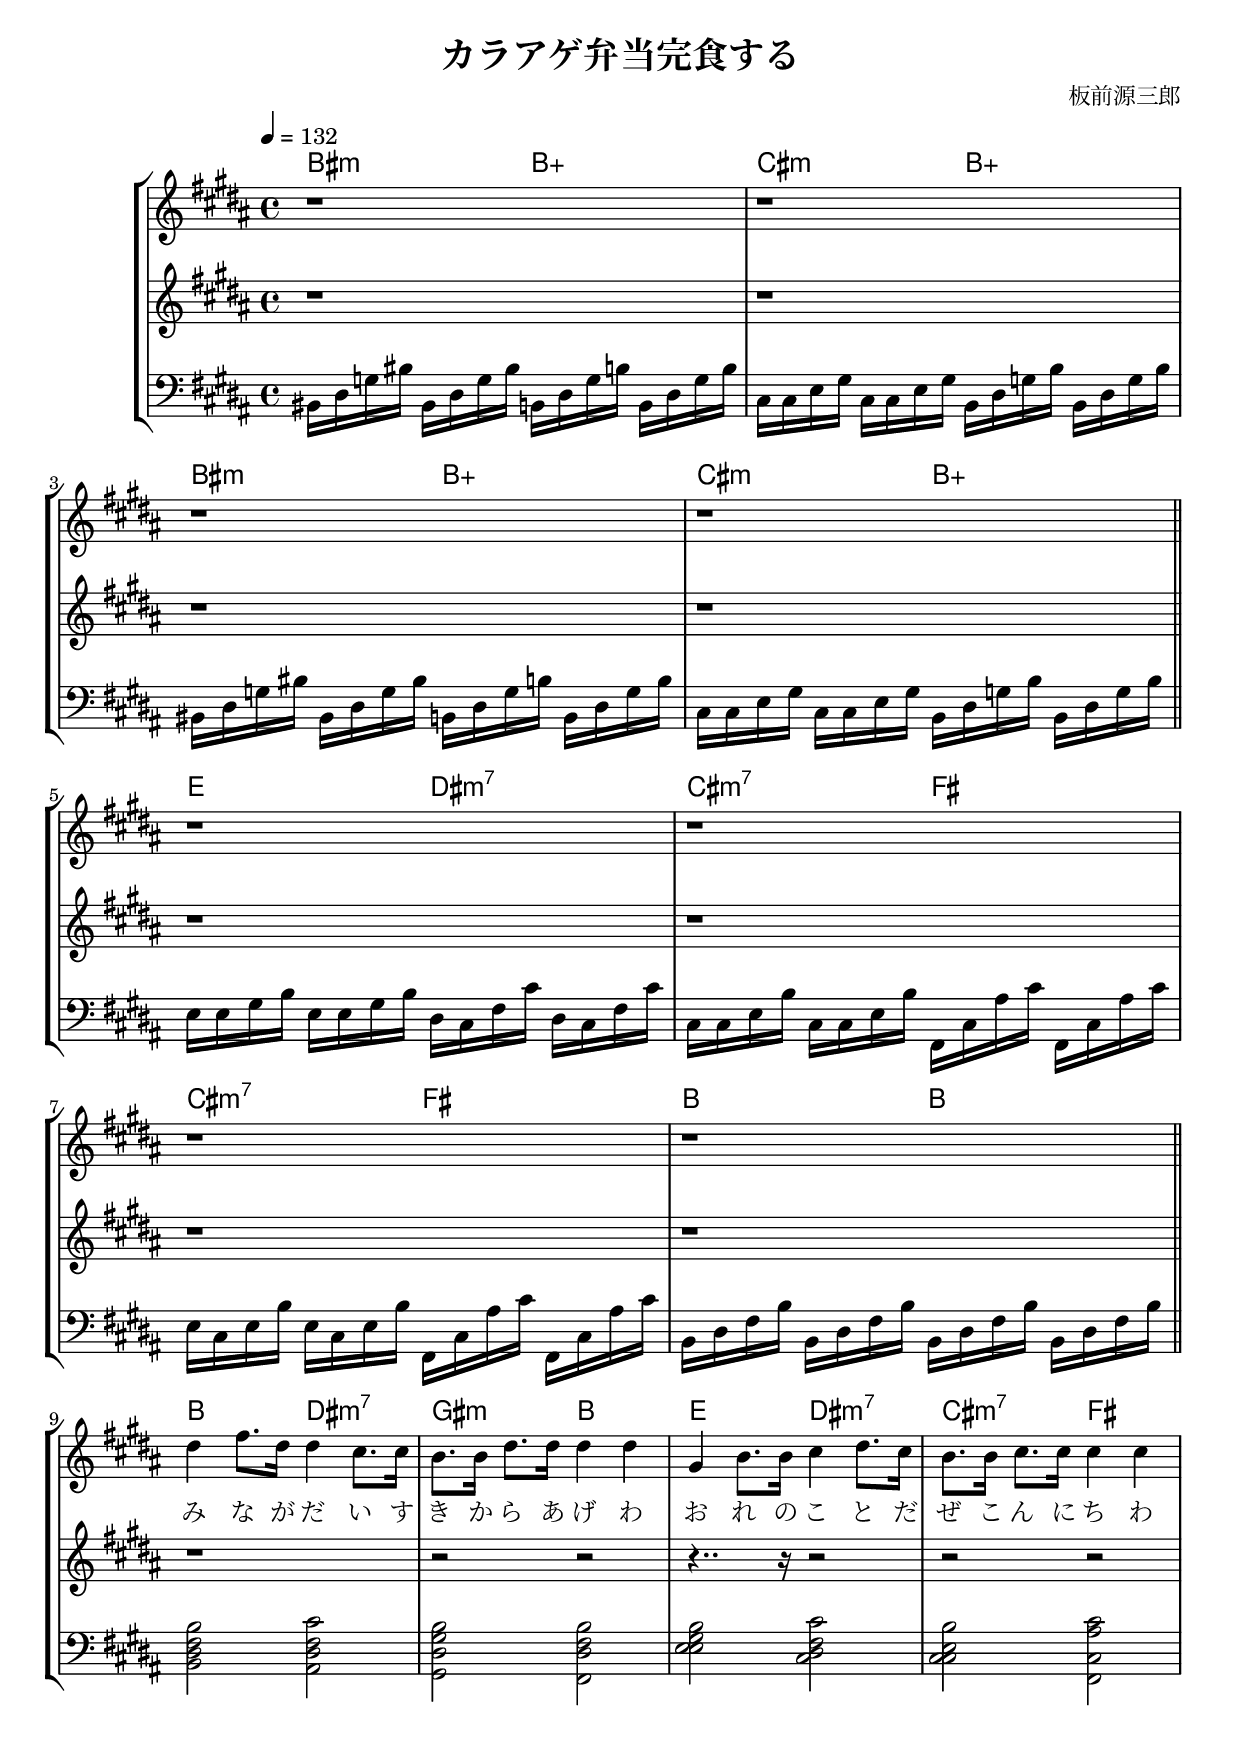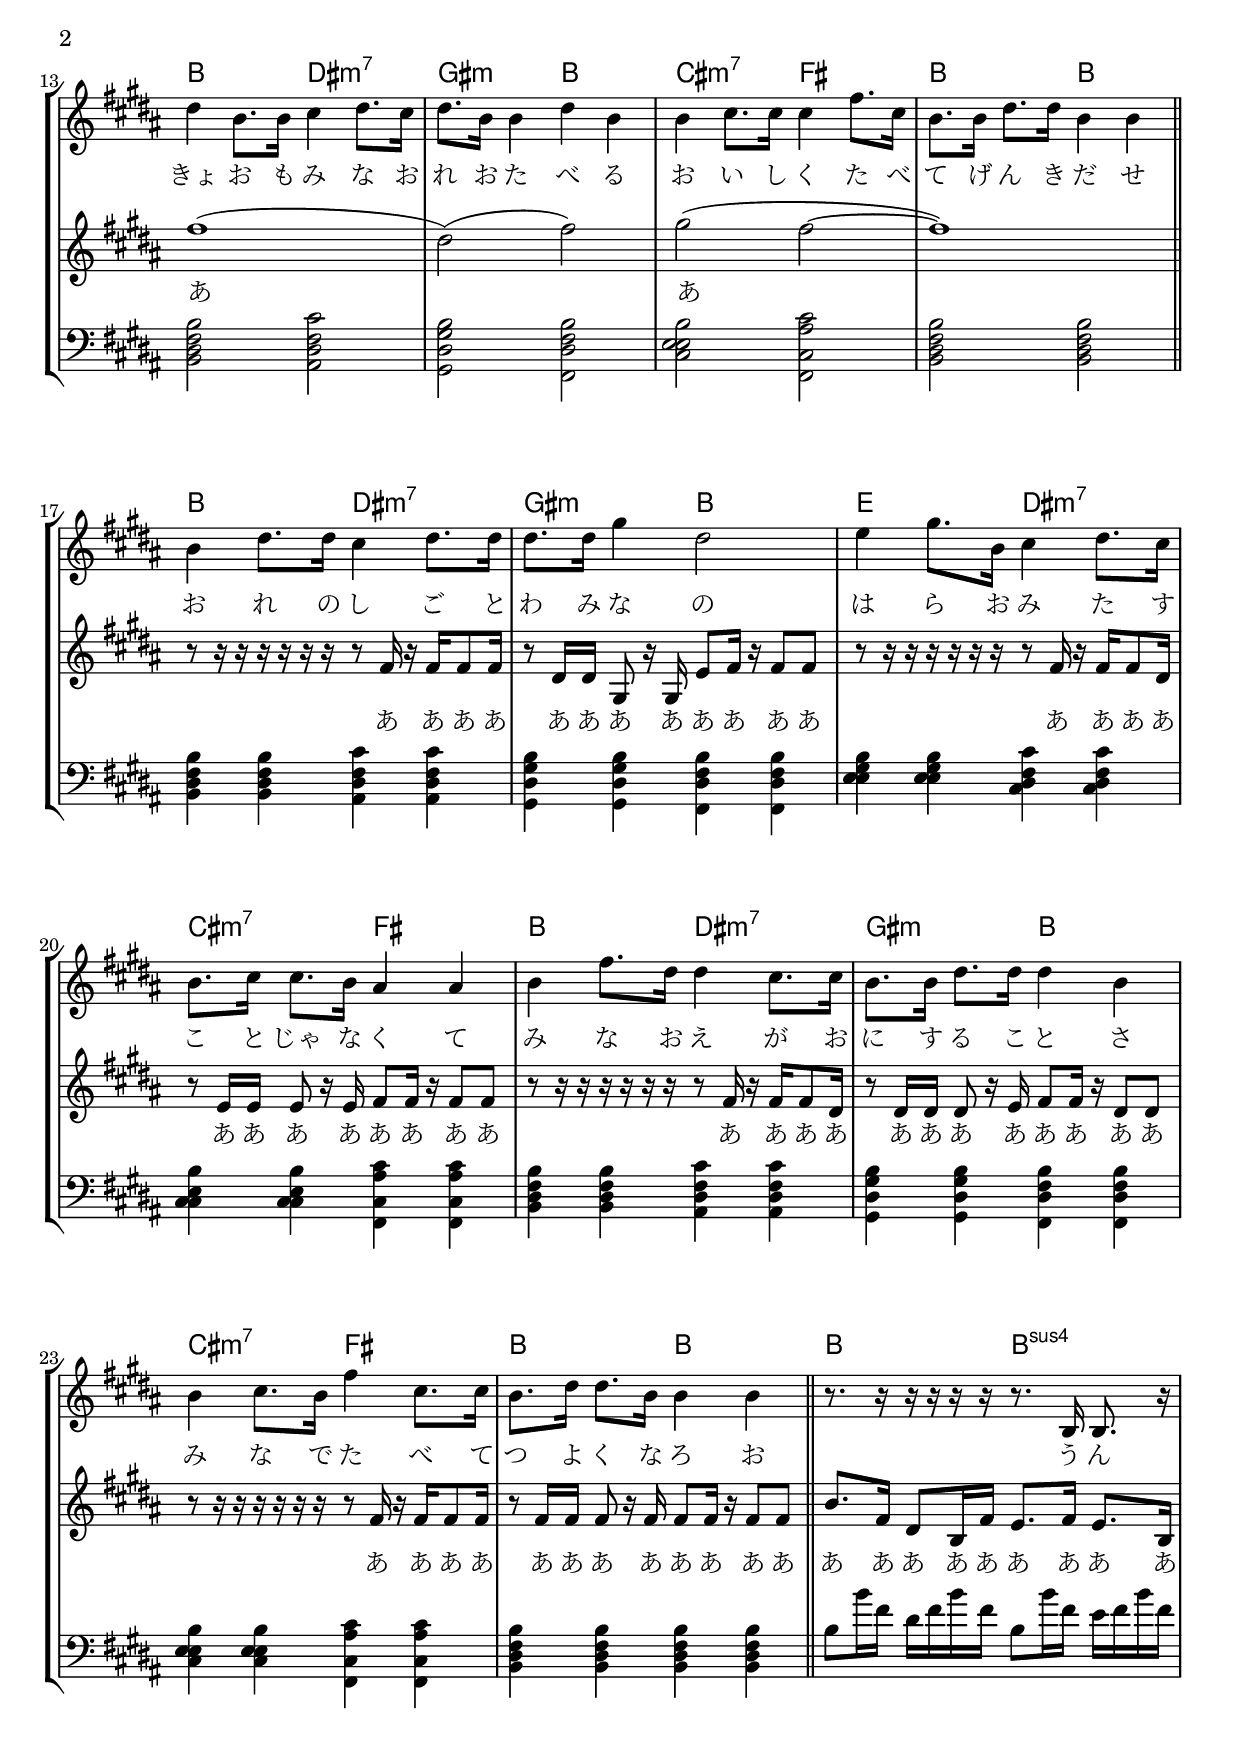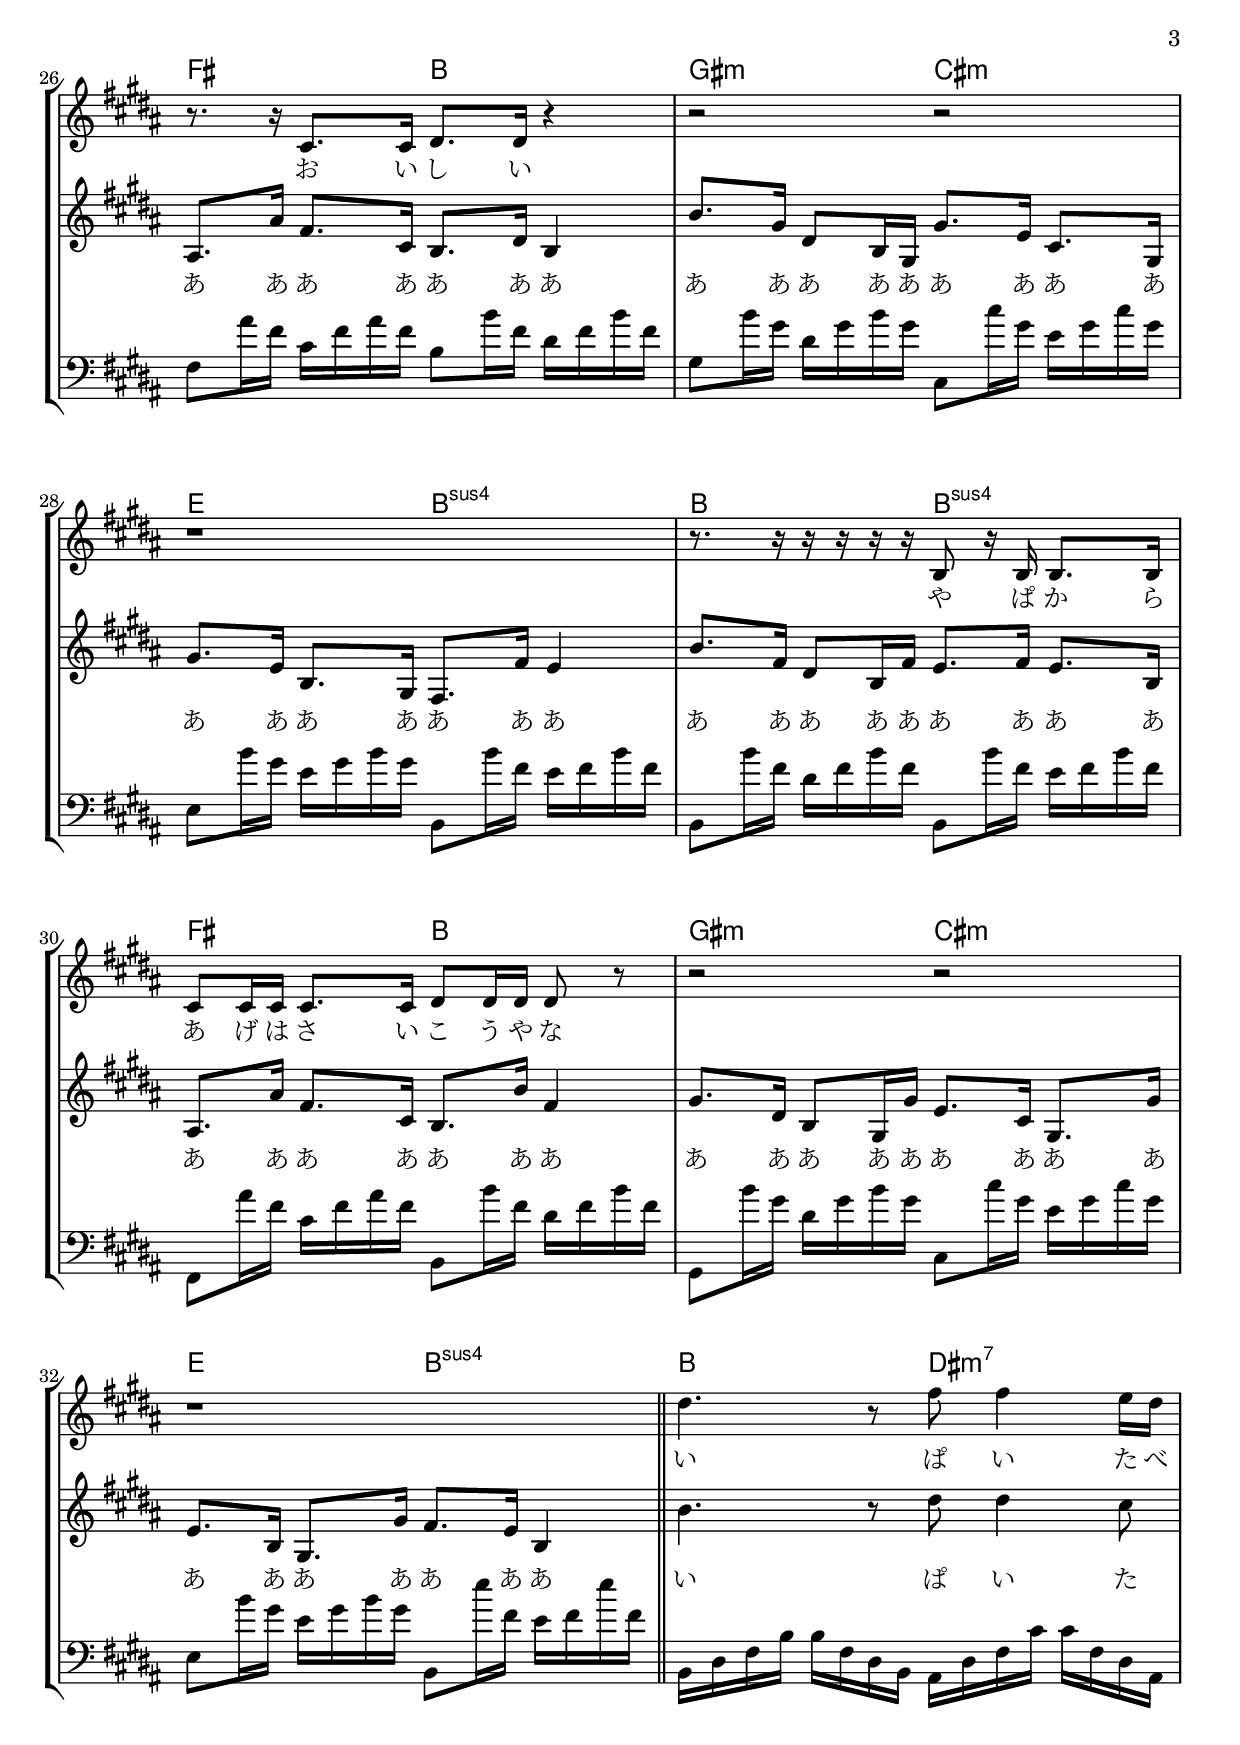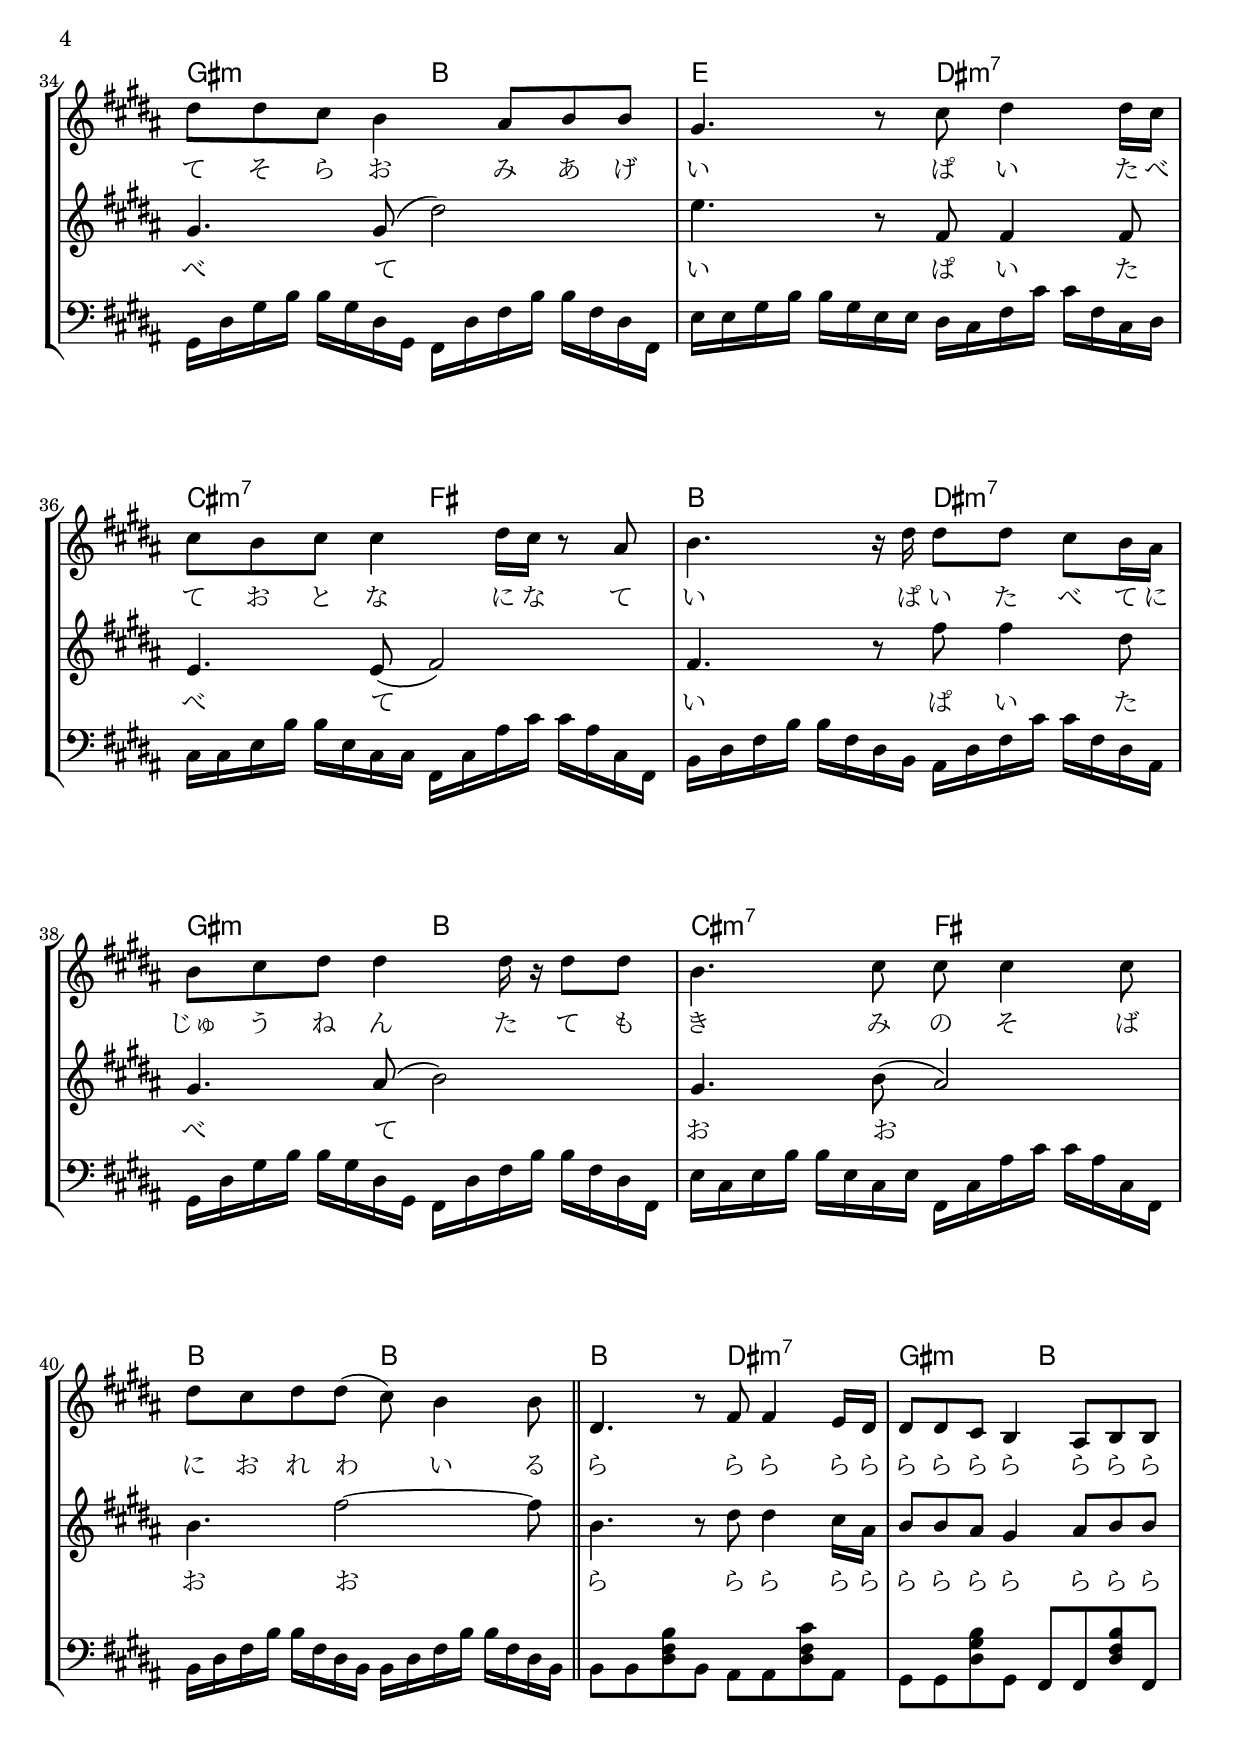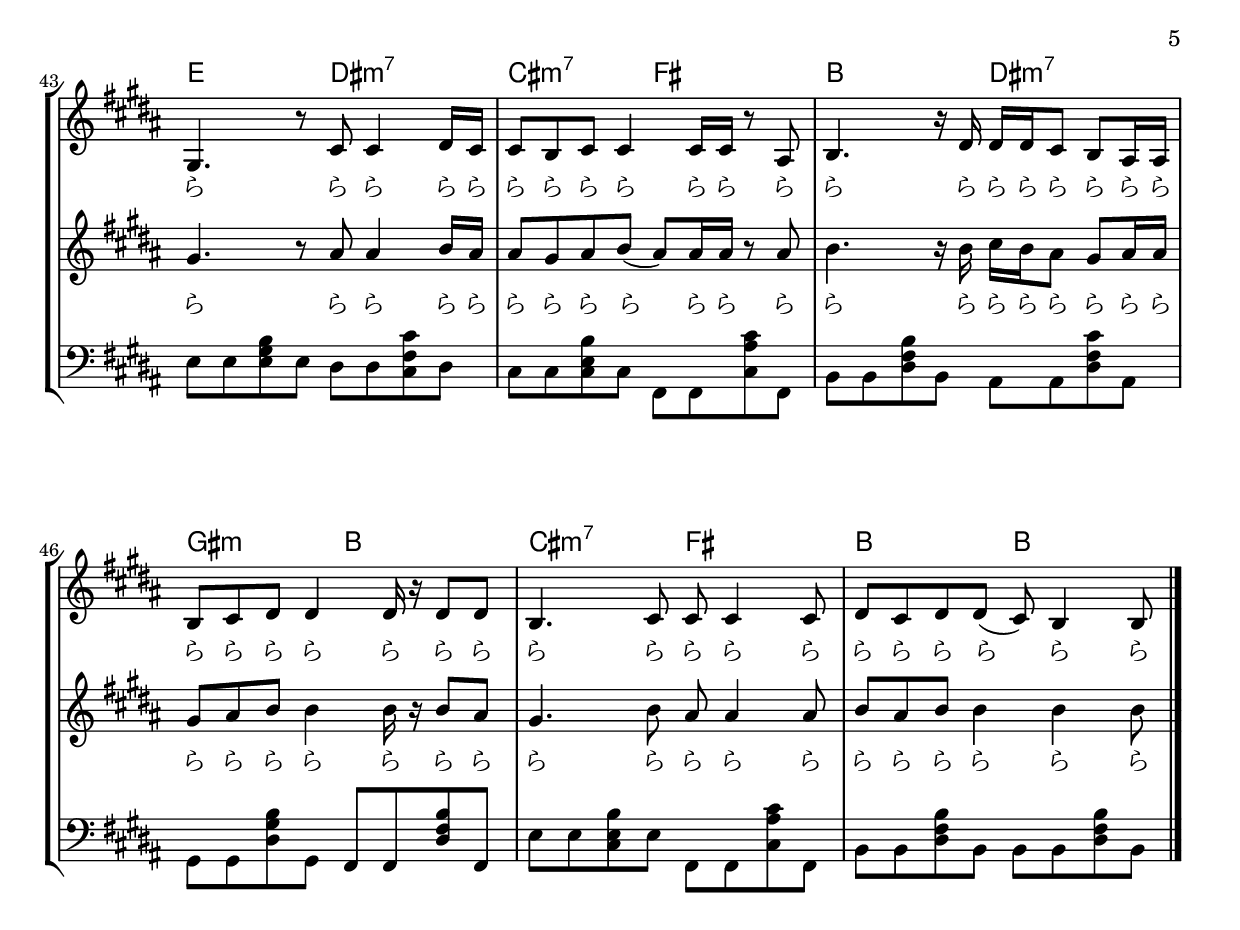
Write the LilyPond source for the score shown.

\version "2.12.1"

\header {
	title = \markup {カラアゲ弁当完食する}
	composer = \markup \center-column {板前源三郎}
}

harmony = \chordmode {
	bis2:m b:aug cis:m b:aug bis:m b:aug cis:m b:aug 

	e dis:min7 cis:min7 fis cis:min7 fis b b 

	b dis:min7 gis:m b e dis:min7 cis:min7 fis b dis:min7 gis:m b cis:min7 fis b b 

	b dis:min7 gis:m b e dis:min7 cis:min7 fis b dis:min7 gis:m b cis:min7 fis b b 

	b b:sus4 fis b gis:m cis:m e b:sus4 b b:sus4 fis b gis:m cis:m e b:sus4 

	b dis:min7 gis:m b e dis:min7 cis:min7 fis b dis:min7 gis:m b cis:min7 fis b b 

	b dis:min7 gis:m b e dis:min7 cis:min7 fis b dis:min7 gis:m b cis:min7 fis b b 
}

melody = {
	\key b \major
	\tempo 4 = 132
	r1 | r1 | r1 | r1   
	r1 | r1 | r1 | r1   
	\set Staff.midiInstrument = #"mmi0.34"
	dis''4  fis''8.  dis''16  dis''4  cis''8.  cis''16 
	b'8.  b'16  dis''8.  dis''16  dis''4  dis''4 
	gis'4  b'8.  b'16  cis''4  dis''8.  cis''16 
	b'8.  b'16  cis''8.  cis''16  cis''4  cis''4 
	dis''4  b'8.  b'16  cis''4  dis''8.  cis''16 
	dis''8.  b'16  b'4  dis''4  b'4 
	b'4  cis''8.  cis''16  cis''4  fis''8.  cis''16 
	b'8.  b'16  dis''8.  dis''16  b'4  b'4
	\set Staff.midiInstrument = #"mmi0.34"
	b'4  dis''8.  dis''16  cis''4  dis''8.  dis''16 
	dis''8.  dis''16  gis''4  dis''2 
	e''4  gis''8.  b'16  cis''4  dis''8.  cis''16 
	b'8.  cis''16  cis''8.  b'16  ais'4  ais'4 
	b'4  fis''8.  dis''16  dis''4  cis''8.  cis''16 
	b'8.  b'16  dis''8.  dis''16  dis''4  b'4 
	b'4  cis''8.  b'16  fis''4  cis''8.  cis''16 
	b'8.  dis''16  dis''8.  b'16  b'4  b'4
	\set Staff.midiInstrument = #"mmi0.48"
	r8.  r16  r16  r16  r16  r16  r8.  b16  b8.  r16 
	r8.  r16  cis'8.  cis'16  dis'8.  dis'16  r4 
	r2  r2 
	r1 
	r8.  r16  r16  r16  r16  r16  b8  r16  b16  b8.  b16 
	cis'8  cis'16  cis'16  cis'8.  cis'16  dis'8  dis'16  dis'16  dis'8  r8 
	r2  r2 
	r1
	\set Staff.midiInstrument = #"mmi0.38"
	dis''4.  r8  fis''8  fis''4  e''16  dis''16 
	dis''8  dis''8  cis''8  b'4  ais'8  b'8  b'8 
	gis'4.  r8  cis''8  dis''4  dis''16  cis''16 
	cis''8  b'8  cis''8  cis''4  dis''16  cis''16  r8  ais'8 
	b'4.  r16  dis''16  dis''8  dis''8  cis''8  b'16  ais'16 
	b'8  cis''8  dis''8  dis''4  dis''16  r16  dis''8  dis''8 
	b'4.  cis''8  cis''8  cis''4  cis''8 
	dis''8  cis''8  dis''8  dis''8  (cis''8)  b'4  b'8
	\set Staff.midiInstrument = #"Viola"
	dis'4.  r8  fis'8  fis'4  e'16  dis'16 
	dis'8  dis'8  cis'8  b4  ais8  b8  b8 
	gis4.  r8  cis'8  cis'4  dis'16  cis'16 
	cis'8  b8  cis'8  cis'4  cis'16  cis'16  r8  ais8 
	b4.  r16  dis'16  dis'16  dis'16  cis'8  b8  ais16  ais16 
	b8  cis'8  dis'8  dis'4  dis'16  r16  dis'8  dis'8 
	b4.  cis'8  cis'8  cis'4  cis'8 
	dis'8  cis'8  dis'8  dis'8  (cis'8)  b4  b8
	\bar "|."
}

words = \lyricmode {
	
	
	み  な  が  だ  い  す  き  か  ら  あ  げ  わ  お  れ  の  こ  と  だ  ぜ  こ  ん  に  ち  わ  きょ  お  も  み  な  お  れ  お  た  べ  る  お  い  し  く  た  べ  て  げ  ん  き  だ  せ  
	お  れ  の  し  ご  と  わ  み  な  の  は  ら  お  み  た  す  こ  と  じゃ  な  く  て  み  な  お  え  が  お  に  す  る  こ  と  さ  み  な  で  た  べ  て  つ  よ  く  な  ろ  お  
	う  ん  お  い  し  い  や  ぱ  か  ら  あ  げ  は  さ  い  こ  う  や  な  
	い  ぱ  い  た  べ  て  そ  ら  お  み  あ  げ  い  ぱ  い  た  べ  て  お  と  な  に  な  て  い  ぱ  い  た  べ  て  に  じゅ  う  ね  ん  た  て  も  き  み  の  そ  ば  に  お  れ  わ  い  る  
	ら  ら  ら  ら  ら  ら  ら  ら  ら  ら  ら  ら  ら  ら  ら  ら  ら  ら  ら  ら  ら  ら  ら  ら  ら  ら  ら  ら  ら  ら  ら  ら  ら  ら  ら  ら  ら  ら  ら  ら  ら  ら  ら  ら  ら  ら  ら  ら  ら  ら  
}

secondmelody = {
	\key b \major
	\tempo 4 = 132
	r1 | r1 | r1 | r1   
	r1 | r1 | r1 | r1   
	\set Staff.midiInstrument = #"FX 2 (soundtrack)"
	r1 
	r2  r2 
	r4..  r16  r2 
	r2  r2 
	fis''1 
	(dis''2)  (fis''2) 
	gis''2  (fis''2~ 
	fis''1)
 	\set Staff.midiInstrument = #"Guitar harmonics"
	r8  r16  r16  r16  r16  r16  r16  r8  fis'16  r16  fis'16  fis'8  fis'16 
	r8  dis'16  dis'16  gis8  r16  gis16  e'8  fis'16  r16  fis'8  fis'8 
	r8  r16  r16  r16  r16  r16  r16  r8  fis'16  r16  fis'16  fis'8  dis'16 
	r8  e'16  e'16  e'8  r16  e'16  fis'8  fis'16  r16  fis'8  fis'8 
	r8  r16  r16  r16  r16  r16  r16  r8  fis'16  r16  fis'16  fis'8  dis'16 
	r8  dis'16  dis'16  dis'8  r16  e'16  fis'8  fis'16  r16  dis'8  dis'8 
	r8  r16  r16  r16  r16  r16  r16  r8  fis'16  r16  fis'16  fis'8  fis'16 
	r8  fis'16  fis'16  fis'8  r16  fis'16  fis'8  fis'16  r16  fis'8  fis'8
	\set Staff.midiInstrument = #"Bird Tweet"
	b'8.  fis'16  dis'8  b16  fis'16  e'8.  fis'16  e'8.  b16 
	ais8.  ais'16  fis'8.  cis'16  b8.  dis'16  b4 
	b'8.  gis'16  dis'8  b16  gis16  gis'8.  e'16  cis'8.  gis16 
	gis'8.  e'16  b8.  gis16  fis8.  fis'16  e'4 
	b'8.  fis'16  dis'8  b16  fis'16  e'8.  fis'16  e'8.  b16 
	ais8.  ais'16  fis'8.  cis'16  b8.  b'16  fis'4 
	gis'8.  dis'16  b8  gis16  gis'16  e'8.  cis'16  gis8.  gis'16 
	e'8.  b16  gis8.  gis'16  fis'8.  e'16  b4
	\set Staff.midiInstrument = #"fss0.35"
	b'4.  r8  dis''8  dis''4  cis''8 
	gis'4.  gis'8  (dis''2) 
	e''4.  r8  fis'8  fis'4  fis'8 
	e'4.  e'8  (fis'2) 
	fis'4.  r8  fis''8  fis''4  dis''8 
	gis'4.  ais'8  (b'2) 
	gis'4.  b'8  (ais'2) 
	b'4.  fis''2~fis''8
	\set Staff.midiInstrument = #"String Ensemble 1"
	b'4.  r8  dis''8  dis''4  cis''16  ais'16 
	b'8  b'8  ais'8  gis'4  ais'8  b'8  b'8 
	gis'4.  r8  ais'8  ais'4  b'16  ais'16 
	ais'8  gis'8  ais'8  b'8  (ais'8)  ais'16  ais'16  r8  ais'8 
	b'4.  r16  b'16  cis''16  b'16  ais'8  gis'8  ais'16  ais'16 
	gis'8  ais'8  b'8  b'4  b'16  r16  b'8  ais'8 
	gis'4.  b'8  ais'8  ais'4  ais'8 
	b'8  ais'8  b'8  b'4  b'4  b'8
	\bar "|."
}

secondwords = \lyricmode {
	
	
	あ  あ  
	あ  あ  あ  あ  あ  あ  あ  あ  あ  あ  あ  あ  あ  あ  あ  あ  あ  あ  あ  あ  あ  あ  あ  あ  あ  あ  あ  あ  あ  あ  あ  あ  あ  あ  あ  あ  あ  あ  あ  あ  あ  あ  あ  あ  あ  あ  あ  あ  
	あ  あ  あ  あ  あ  あ  あ  あ  あ  あ  あ  あ  あ  あ  あ  あ  あ  あ  あ  あ  あ  あ  あ  あ  あ  あ  あ  あ  あ  あ  あ  あ  あ  あ  あ  あ  あ  あ  あ  あ  あ  あ  あ  あ  あ  あ  あ  あ  あ  あ  あ  あ  あ  あ  あ  あ  あ  あ  あ  あ  あ  あ  あ  あ  
	い  ぱ  い  た  べ  て  い  ぱ  い  た  べ  て  い  ぱ  い  た  べ  て  お  お  お  お  
	ら  ら  ら  ら  ら  ら  ら  ら  ら  ら  ら  ら  ら  ら  ら  ら  ら  ら  ら  ら  ら  ら  ら  ら  ら  ら  ら  ら  ら  ら  ら  ら  ら  ら  ら  ら  ら  ら  ら  ら  ら  ら  ら  ら  ら  ら  ら  ら  ら  ら  
}

tempochange = {
	\tempo 4 = 132
	r1 | r1 | r1 | r1 \bar "||"
	\tempo 4 = 132
	r1 | r1 | r1 | r1 \bar "||"
	\tempo 4 = 132
	r1 | r1 | r1 | r1 | r1 | r1 | r1 | r1 \bar "||"
	\tempo 4 = 132
	r1 | r1 | r1 | r1 | r1 | r1 | r1 | r1 \bar "||"
	\tempo 4 = 132
	r1 | r1 | r1 | r1 | r1 | r1 | r1 | r1 \bar "||"
	\tempo 4 = 132
	r1 | r1 | r1 | r1 | r1 | r1 | r1 | r1 \bar "||"
	\tempo 4 = 132
	r1 | r1 | r1 | r1 | r1 | r1 | r1 | r1 \bar "|."
}

mainacc = {
	\clef bass
	\set Staff.midiInstrument = #"Harpsichord"
	\key b \major
	\tempo 4 = 132
	bis,16 dis g bis bis, dis g bis
	b,16 dis g b b, dis g b
	cis16 cis e gis cis cis e gis
	b,16 dis g b b, dis g b
	bis,16 dis g bis bis, dis g bis
	b,16 dis g b b, dis g b
	cis16 cis e gis cis cis e gis
	b,16 dis g b b, dis g b
	\bar "||"

	\set Staff.midiInstrument = #"Harpsichord"
	e16 e gis b e e gis b
	dis16 cis fis cis' dis cis fis cis'
	cis16 cis e b cis cis e b
	fis,16 cis ais cis' fis, cis ais cis'
	e16 cis e b e cis e b
	fis,16 cis ais cis' fis, cis ais cis'
	b,16 dis fis b b, dis fis b
	b,16 dis fis b b, dis fis b
	\bar "||"

	\set Staff.midiInstrument = #"Orchestra Hit"
	<b, dis fis b>2
	<ais, dis fis cis'>2
	<gis, dis gis b>2
	<fis, dis fis b>2
	<e e gis b>2
	<dis cis fis cis'>2
	<cis cis e b>2
	<fis, cis ais cis'>2
	<b, dis fis b>2
	<ais, dis fis cis'>2
	<gis, dis gis b>2
	<fis, dis fis b>2
	<e cis e b>2
	<fis, cis ais cis'>2
	<b, dis fis b>2
	<b, dis fis b>2
	\bar "||"

	\set Staff.midiInstrument = #"Orchestra Hit"
	<b, dis fis b>4 <b, dis fis b>4
	<ais, dis fis cis'>4 <ais, dis fis cis'>4
	<gis, dis gis b>4 <gis, dis gis b>4
	<fis, dis fis b>4 <fis, dis fis b>4
	<e e gis b>4 <e e gis b>4
	<dis cis fis cis'>4 <dis cis fis cis'>4
	<cis cis e b>4 <cis cis e b>4
	<fis, cis ais cis'>4 <fis, cis ais cis'>4
	<b, dis fis b>4 <b, dis fis b>4
	<ais, dis fis cis'>4 <ais, dis fis cis'>4
	<gis, dis gis b>4 <gis, dis gis b>4
	<fis, dis fis b>4 <fis, dis fis b>4
	<e cis e b>4 <e cis e b>4
	<fis, cis ais cis'>4 <fis, cis ais cis'>4
	<b, dis fis b>4 <b, dis fis b>4
	<b, dis fis b>4 <b, dis fis b>4
	\bar "||"

	\set Staff.midiInstrument = #"Rock Organ"
	b8 b'16 fis'16   dis'16 fis'16 b'16 fis'16
	b8 b'16 fis'16   e'16 fis'16 b'16 fis'16
	fis8 ais'16 fis'16   cis'16 fis'16 ais'16 fis'16
	b8 b'16 fis'16   dis'16 fis'16 b'16 fis'16
	gis8 b'16 gis'16   dis'16 gis'16 b'16 gis'16
	cis8 cis''16 gis'16   e'16 gis'16 cis''16 gis'16
	e8 b'16 gis'16   e'16 gis'16 b'16 gis'16
	b,8 b'16 fis'16   e'16 fis'16 b'16 fis'16
	b,8 b'16 fis'16   dis'16 fis'16 b'16 fis'16
	b,8 b'16 fis'16   e'16 fis'16 b'16 fis'16
	fis,8 ais'16 fis'16   cis'16 fis'16 ais'16 fis'16
	b,8 b'16 fis'16   dis'16 fis'16 b'16 fis'16
	gis,8 b'16 gis'16   dis'16 gis'16 b'16 gis'16
	cis8 cis''16 gis'16   e'16 gis'16 cis''16 gis'16
	e8 b'16 gis'16   e'16 gis'16 b'16 gis'16
	b,8 e''16 fis'16   e'16 fis'16 e''16 fis'16
	\bar "||"

	\set Staff.midiInstrument = #"Church organ"
	b,16 dis fis b b fis dis b,
	ais,16 dis fis cis' cis' fis dis ais,
	gis,16 dis gis b b gis dis gis,
	fis,16 dis fis b b fis dis fis,
	e16 e gis b b gis e e
	dis16 cis fis cis' cis' fis cis dis
	cis16 cis e b b e cis cis
	fis,16 cis ais cis' cis' ais cis fis,
	b,16 dis fis b b fis dis b,
	ais,16 dis fis cis' cis' fis dis ais,
	gis,16 dis gis b b gis dis gis,
	fis,16 dis fis b b fis dis fis,
	e16 cis e b b e cis e
	fis,16 cis ais cis' cis' ais cis fis,
	b,16 dis fis b b fis dis b,
	b,16 dis fis b b fis dis b,
	\bar "||"

	\set Staff.midiInstrument = #"Cello"
	b,8 b,8 <dis fis b>8 b,8
	ais,8 ais,8 <dis fis cis'>8 ais,8
	gis,8 gis,8 <dis gis b>8 gis,8
	fis,8 fis,8 <dis fis b>8 fis,8
	e8 e8 <e gis b>8 e8
	dis8 dis8 <cis fis cis'>8 dis8
	cis8 cis8 <cis e b>8 cis8
	fis,8 fis,8 <cis ais cis'>8 fis,8
	b,8 b,8 <dis fis b>8 b,8
	ais,8 ais,8 <dis fis cis'>8 ais,8
	gis,8 gis,8 <dis gis b>8 gis,8
	fis,8 fis,8 <dis fis b>8 fis,8
	e8 e8 <cis e b>8 e8
	fis,8 fis,8 <cis ais cis'>8 fis,8
	b,8 b,8 <dis fis b>8 b,8
	b,8 b,8 <dis fis b>8 b,8
	\bar "|."
}

subacc = {
	\clef bass
	\set Staff.midiInstrument = #"Overdriven Guitar"
	\key b \major
	\tempo 4 = 132
	bis,16 bis,16 <dis g bis>16 bis,16   bis,32 bis,32 bis,16 <dis g bis>16 bis,16
	b,16 b,16 <dis g b>16 b,16   b,32 b,32 b,16 <dis g b>16 b,16
	cis16 cis16 <cis e gis>16 cis16   cis32 cis32 cis16 <cis e gis>16 cis16
	b,16 b,16 <dis g b>16 b,16   b,32 b,32 b,16 <dis g b>16 b,16
	bis,16 bis,16 <dis g bis>16 bis,16   bis,32 bis,32 bis,16 <dis g bis>16 bis,16
	b,16 b,16 <dis g b>16 b,16   b,32 b,32 b,16 <dis g b>16 b,16
	cis16 cis16 <cis e gis>16 cis16   cis32 cis32 cis16 <cis e gis>16 cis16
	b,16 b,16 <dis g b>16 b,16   b,32 b,32 b,16 <dis g b>16 b,16
	\bar "||"

	\set Staff.midiInstrument = #"Overdriven Guitar"
	e16 e16 <e gis b>16 e16   e32 e32 e16 <e gis b>16 e16
	dis16 dis16 <cis fis cis'>16 dis16   dis32 dis32 dis16 <cis fis cis'>16 dis16
	cis16 cis16 <cis e b>16 cis16   cis32 cis32 cis16 <cis e b>16 cis16
	fis,16 fis,16 <cis ais cis'>16 fis,16   fis,32 fis,32 fis,16 <cis ais cis'>16 fis,16
	e16 e16 <cis e b>16 e16   e32 e32 e16 <cis e b>16 e16
	fis,16 fis,16 <cis ais cis'>16 fis,16   fis,32 fis,32 fis,16 <cis ais cis'>16 fis,16
	b,16 b,16 <dis fis b>16 b,16   b,32 b,32 b,16 <dis fis b>16 b,16
	b,16 b,16 <dis fis b>16 b,16   b,32 b,32 b,16 <dis fis b>16 b,16
	\bar "||"

	\set Staff.midiInstrument = #"Overdriven Guitar"
	b,8 <dis fis b> b, <dis fis b>16 <dis fis b>
	ais,8 <dis fis cis'> ais, <dis fis cis'>16 <dis fis cis'>
	gis,8 <dis gis b> gis, <dis gis b>16 <dis gis b>
	fis,8 <dis fis b> fis, <dis fis b>16 <dis fis b>
	e8 <e gis b> e <e gis b>16 <e gis b>
	dis8 <cis fis cis'> dis <cis fis cis'>16 <cis fis cis'>
	cis8 <cis e b> cis <cis e b>16 <cis e b>
	fis,8 <cis ais cis'> fis, <cis ais cis'>16 <cis ais cis'>
	b,8 <dis fis b> b, <dis fis b>16 <dis fis b>
	ais,8 <dis fis cis'> ais, <dis fis cis'>16 <dis fis cis'>
	gis,8 <dis gis b> gis, <dis gis b>16 <dis gis b>
	fis,8 <dis fis b> fis, <dis fis b>16 <dis fis b>
	e8 <cis e b> e <cis e b>16 <cis e b>
	fis,8 <cis ais cis'> fis, <cis ais cis'>16 <cis ais cis'>
	b,8 <dis fis b> b, <dis fis b>16 <dis fis b>
	b,8 <dis fis b> b, <dis fis b>16 <dis fis b>
	\bar "||"

	\set Staff.midiInstrument = #"Slap Bass 1"
	b,8 b fis dis
	ais,8 cis' fis dis
	gis,8 b gis dis
	fis,8 b fis dis
	e8 b gis e
	dis8 cis' fis cis
	cis8 b e cis
	fis,8 cis' ais cis
	b,8 b fis dis
	ais,8 cis' fis dis
	gis,8 b gis dis
	fis,8 b fis dis
	e8 b e cis
	fis,8 cis' ais cis
	b,8 b fis dis
	b,8 b fis dis
	\bar "||"

	\set Staff.midiInstrument = #"Overdriven Guitar"
	b8 b8 <dis' fis' b'>8 b8
	b8 b8 <e' fis' b'>8 b8
	fis8 fis8 <cis' fis' ais'>8 fis8
	b8 b8 <dis' fis' b'>8 b8
	gis8 gis8 <dis' gis' b'>8 gis8
	cis8 cis8 <e' gis' cis''>8 cis8
	e8 e8 <e' gis' b'>8 e8
	b,8 b,8 <e' fis' b'>8 b,8
	b,8 b,8 <dis' fis' b'>8 b,8
	b,8 b,8 <e' fis' b'>8 b,8
	fis,8 fis,8 <cis' fis' ais'>8 fis,8
	b,8 b,8 <dis' fis' b'>8 b,8
	gis,8 gis,8 <dis' gis' b'>8 gis,8
	cis8 cis8 <e' gis' cis''>8 cis8
	e8 e8 <e' gis' b'>8 e8
	b,8 b,8 <e' fis' e''>8 b,8
	\bar "||"

	\set Staff.midiInstrument = #"Overdriven Guitar"
	b,16 <dis fis b>16 b,8 <dis fis b>8 b,8
	ais,16 <dis fis cis'>16 ais,8 <dis fis cis'>8 ais,8
	gis,16 <dis gis b>16 gis,8 <dis gis b>8 gis,8
	fis,16 <dis fis b>16 fis,8 <dis fis b>8 fis,8
	e16 <e gis b>16 e8 <e gis b>8 e8
	dis16 <cis fis cis'>16 dis8 <cis fis cis'>8 dis8
	cis16 <cis e b>16 cis8 <cis e b>8 cis8
	fis,16 <cis ais cis'>16 fis,8 <cis ais cis'>8 fis,8
	b,16 <dis fis b>16 b,8 <dis fis b>8 b,8
	ais,16 <dis fis cis'>16 ais,8 <dis fis cis'>8 ais,8
	gis,16 <dis gis b>16 gis,8 <dis gis b>8 gis,8
	fis,16 <dis fis b>16 fis,8 <dis fis b>8 fis,8
	e16 <cis e b>16 e8 <cis e b>8 e8
	fis,16 <cis ais cis'>16 fis,8 <cis ais cis'>8 fis,8
	b,16 <dis fis b>16 b,8 <dis fis b>8 b,8
	b,16 <dis fis b>16 b,8 <dis fis b>8 b,8
	\bar "||"

	\set Staff.midiInstrument = #"Overdriven Guitar"
	<b, dis fis b>2
	<ais, dis fis cis'>2
	<gis, dis gis b>2
	<fis, dis fis b>2
	<e e gis b>2
	<dis cis fis cis'>2
	<cis cis e b>2
	<fis, cis ais cis'>2
	<b, dis fis b>2
	<ais, dis fis cis'>2
	<gis, dis gis b>2
	<fis, dis fis b>2
	<e cis e b>2
	<fis, cis ais cis'>2
	<b, dis fis b>2
	<b, dis fis b>2
	\bar "|."
}

percA = {
	\drummode {
	r8 cymr8 cymr8 cymr8 cymr8 cymr8 cymr8 cymr8  |cymr8 cymr8 cymr8 cymr8 cymr8 cymr8 cymr8 cymr8  |cymr8 cymr8 cymr8 cymr8 cymr8 cymr8 cymr8 cymr8  |cymr8 cymr8 cymr4 cymr8 cymr4.  \bar "||"
	r4 hh4 hh4 hh4  |hh4 hh4 hh4 hh4  |hh4 hh4 hh4 hh4  |r1  \bar "||"
	hh4 hh4 hh4 hh4  |hh4 hh4 hh4 hh4  |hh4 hh4 hh4 hh4  |hh4 hh4 hh4 hh4  |hh4 hh4 hh4 hh4  |hh4 hh4 hh4 hh4  |hh4 hh4 hh4 hh4  |hh4 hh4 hh4 hh4  \bar "||"
	cymc1  |r1  |r1  |r1  |cymc1  |r1  |r1  |r1  \bar "||"
	r8 hh4 hh4 hh4 hh8  |r8 hh4 hh4 hh8 hh16 hh16 hh16 hh16  |r8 hh4 hh4 hh4 hh8  |r8 hh4 hh4 hh8 hh16 hh16 hh16 hh16  |r8 hh4 hh4 hh4 hh8  |r8 hh4 hh4 hh8 hh16 hh16 hh16 hh16  |r8 hh4 hh4 hh4 hh8  |r8 hh4 hh4 hh8 hh16 hh16 hh16 hh16  \bar "||"
	r1  |hh4 hh4 hh4 hh4  |r1  |hh4 hh4 hh4 hh4  |r1  |hh4 hh4 hh4 hh4  |r1  |hh4 hh4 hh2  \bar "||"
	hh8 hh8 hh8 hh8 hh8 hh8 hh8 hh8  |hh8 hh8 hh8 hh8 hh8 hh8 hh8 hh8  |hh8 hh8 hh8 hh8 hh8 hh8 hh8 hh8  |hh8 hh8 hh8 hh8 hh8 hh8 hh8 hh8  |hh8 hh8 hh8 hh8 hh8 hh8 hh8 hh8  |hh8 hh8 hh8 hh8 hh8 hh8 hh8 hh8  |hh8 hh8 hh8 hh8 hh8 hh8 hh8 hh8  |hh8 hh8 hh8 hh8 hh8 hh8 hh4  \bar "|."
	}
}

percB = {
	\drummode {
	r4 sn8 sn4. sn4  |r4 sn8 sn4. sn4  |r4 sn8 sn4. sn4  |r8 sn8 sn4 sn8 sn8 sn16 sn16 sn16 sn16  \bar "||"
	r4 sn8 sn4. sn4  |r4 sn8 sn4. sn4  |r4 sn8 sn4. sn4  |sn16 sn16 sn16 sn16 sn16 sn16 sn16 sn16 sn16 sn16 sn16 sn16 sn16 sn16 sn16 sn16  \bar "||"
	r8 ss4 ss4 ss4 ss8  |r8 ss4 ss8 ss8. ss8. ss8  |r8 ss4 ss4 ss4 ss8  |r8 ss4 ss8 ss8. ss8. ss8  |r8 ss4 ss4 ss4 ss8  |r8 ss4 ss8 ss8. ss8. ss8  |r8 ss4 ss4 ss4 ss8  |r8 ss4 ss8 ss8. ss8. ss8  \bar "||"
	r8 hho8 hho8 hho8 hho8 hho8 hho8 hho8  |hho8 hho8 hho8 hho8 hho8 hho8 hho8 hho8  |hho8 hho8 hho8 hho8 hho8 hho8 hho8 hho8  |hho8 hho8 hho8 hho8 hho8 hho4.  |r8 hho8 hho8 hho8 hho8 hho8 hho8 hho8  |hho8 hho8 hho8 hho8 hho8 hho8 hho8 hho8  |hho8 hho8 hho8 hho8 hho8 hho8 hho8 hho8  |hho8 hho8 hho8 hho8 hho8 hho4.  \bar "||"
	r8 sn4 sn4 sn4 sn8  |r8 sn4 sn4 sn8 sn16 sn16 sn16 sn16  |r8 sn4 sn4 sn4 sn8  |r8 sn4 sn4 sn8 sn16 sn16 sn16 sn16  |r8 sn4 sn4 sn4 sn8  |r8 sn4 sn4 sn8 sn16 sn16 sn16 sn16  |r8 sn4 sn4 sn4 sn8  |r8 sn4 sn4 sn8 sn16 sn16 sn16 sn16  \bar "||"
	sn4 sn4 sn4 sn4  |r4 sn2 sn8. sn16  |sn4 sn4 sn4 sn4  |r4 sn2 sn8. sn16  |sn4 sn4 sn4 sn4  |r4 sn2 sn8. sn16  |sn4 sn4 sn4 sn4  |r4 sn4 r16 sn16 sn16 sn16 sn16 sn16 sn16 sn16  \bar "||"
	bd4. bd8 bd4. bd8  |bd4. bd8 bd4. bd8  |bd4. bd8 bd4. bd8  |bd4. bd8 bd4. bd8  |bd4. bd8 bd4. bd8  |bd4. bd8 bd4. bd8  |bd4. bd8 bd4. bd8  |bd4. bd8 bd2  \bar "|."
	}
}

percC = {
	\drummode {
	bd4 bd4 bd4 bd4  |bd4 bd4 bd8 bd8 bd4  |bd4 bd4 bd4 bd4  |bd4. bd8 bd4 bd8 bd8  \bar "||"
	bd4 bd4 bd4 bd4  |bd4 bd4 bd4 bd8 bd8  |bd4 bd4 bd4 bd4  |bd4 bd4 bd8 bd8 bd8 bd8  \bar "||"
	r8 hhp4 hhp4 hhp4 hhp8  |r8 hhp4 hhp4 hhp4 hhp8  |r8 hhp4 hhp4 hhp4 hhp8  |r8 hhp4 hhp4 hhp4 hhp8  |r8 hhp4 hhp4 hhp4 hhp8  |r8 hhp4 hhp4 hhp4 hhp8  |r8 hhp4 hhp4 hhp4 hhp8  |r8 hhp4 hhp4 hhp4 hhp8  \bar "||"
	r1  |r1  |r1  |r2. hh4  |r1  |r1  |r1  |r2. hh4  \bar "||"
	bd16 bd4. r16 bd16 bd8. bd4  |r1  |bd16 bd4. r16 bd16 bd8. bd4  |r1  |bd16 bd4. r16 bd16 bd8. bd4  |r1  |bd16 bd4. r16 bd16 bd8. bd4  |r1  \bar "||"
	bd16 bd16 bd16 bd16 bd16 bd16 bd16 bd16 bd16 bd16 bd16 bd16 bd16 bd16 bd16 bd16  |bd8 bd8 bd8 bd8 bd8 bd8 bd8 bd8  |bd16 bd16 bd16 bd16 bd16 bd16 bd16 bd16 bd16 bd16 bd16 bd16 bd16 bd16 bd16 bd16  |bd8 bd8 bd8 bd8 bd8 bd8 bd8 bd8  |bd16 bd16 bd16 bd16 bd16 bd16 bd16 bd16 bd16 bd16 bd16 bd16 bd16 bd16 bd16 bd16  |bd8 bd8 bd8 bd8 bd8 bd8 bd8 bd8  |bd16 bd16 bd16 bd16 bd16 bd16 bd16 bd16 bd16 bd16 bd16 bd16 bd16 bd16 bd16 bd16  |bd8 bd8 bd8 bd8 bd8 bd8 bd8 bd8  \bar "||"
	r8 ss4 ss8 ss4. ss8  |r8 ss4 ss8 ss2  |r8 ss4 ss8 ss4. ss8  |r8 ss4 ss8 ss4. ss8  |r8 ss4 ss8 ss4. ss8  |r8 ss4 ss8 ss2  |r8 ss4 ss8 ss4. ss8  |r8 ss4 ss8 ss2  \bar "|."
	}
}

percD = {
	\drummode {
	cymc1  |r1 |r1 |r1 \bar "||"
	r8 hhp4 hhp4 hhp4 hhp8  |r8 hhp4 hhp4 hhp4 hhp8  |r8 hhp4 hhp4 hhp4 hhp8  |r8 hhp4 hhp4 hhp4 hhp8  \bar "||"
	bd2 bd4. r16 bd16  |bd4 bd4 bd4 bd8. bd16  |bd2 bd4. r16 bd16  |bd4 bd4 bd4 bd8. bd16  |bd2 bd4. r16 bd16  |bd4 bd4 bd4 bd8. bd16  |bd2 bd4. r16 bd16  |bd4 bd4 bd4 bd8. bd16  \bar "||"
	r8 sn4 sn4 sn4 sn8  |r8 sn4 sn4 sn4 sn8  |r8 sn4 sn4 sn4 sn8  |r8 sn4 sn4 sn8. sn16 sn16 sn16  |r8 sn4 sn4 sn4 sn8  |r8 sn4 sn4 sn4 sn8  |r8 sn4 sn4 sn4 sn8  |r8 sn4 sn4 sn8. sn16 sn16 sn16  \bar "||"
	r2 r16 cymc16 cymc4.  |r4 cymc16 cymc2 cymc8.  |r2 r16 cymc16 cymc4.  |r4 cymc16 cymc2 cymc8.  |r2 r16 cymc16 cymc4.  |r4 cymc16 cymc2 cymc8.  |r2 r16 cymc16 cymc4.  |r4 cymc16 cymc2 cymc8.  \bar "||"
	r1  |r8 hho4 hho4 hho4 hho8  |r1  |r8 hho4 hho4 hho4 hho8  |r1  |r8 hho4 hho4 hho4 hho8  |r1  |r8 hho4 hho2 r8  \bar "||"
	r8 hhp2 r8 hhp4  |r8 hhp2 r8 hhp4  |r8 hhp2 r8 hhp4  |r8 hhp2 r8 hhp4  |r8 hhp2 r8 hhp4  |r8 hhp2 r8 hhp4  |r8 hhp2 r8 hhp4  |r8 hhp2 r8 hhp4  \bar "|."
	}
}

percE = {
	\drummode {
	r1 |r1 |r1 |r4 r16 hhp8 hhp2 r16  \bar "||"
	cymc1  |r1 |r1 |r1 \bar "||"
	r1 | r1 | r1 | r1 | r1 | r1 | r1 | r1 \bar "||"
	bd4 bd16 bd8. bd8. bd8 bd8.  |bd4 bd16 bd8. bd16 bd8 bd8 bd8.  |bd4 bd16 bd8. bd8. bd8 bd8.  |bd4 bd16 bd8. bd16 bd8. bd4  |bd4 bd16 bd8. bd8. bd8 bd8.  |bd4 bd16 bd8. bd16 bd8 bd8 bd8.  |bd4 bd16 bd8. bd8. bd8 bd8.  |bd4 bd16 bd8. bd16 bd8. bd4  \bar "||"
	r1  |tomfh16 tomfh2. r8.  |r1  |tomfh16 tomfh2. r8.  |r1  |tomfh16 tomfh2. r8.  |r1  |tomfh16 tomfh2. r8.  \bar "||"
	cymc4 cymc4 cymc4 cymc4  |r1 |cymc4 cymc4 cymc4 cymc4  |r1 |cymc4 cymc4 cymc4 cymc4  |r1 |cymc4 cymc4 cymc4 cymc4  |r1 \bar "||"
	r1  |r1  |r1  |r2 r8 cymr8 cymr4  |r1  |r1  |r1  |r2 r8 cymr8 cymr4  \bar "|."
	}
}

percF = {
	\drummode {
	r1 |r1 |r1 |r4. hh2 r8  \bar "||"
	r1 | r1 | r1 | r1 \bar "||"
	r1 | r1 | r1 | r1 | r1 | r1 | r1 | r1 \bar "||"
	r1 | r1 | r1 | r1 | r1 | r1 | r1 | r1 \bar "||"
	r2 r8 rb4 rb8  |r1  |r2 r8 rb4 rb8  |r1  |r2 r8 rb4 rb8  |r1  |r2 r8 rb4 rb8  |r1  \bar "||"
	r8 tommh2 tommh8. tommh16 tommh8  |r1 |r8 tommh2 tommh8. tommh16 tommh8  |r1 |r8 tommh2 tommh8. tommh16 tommh8  |r1 |r8 tommh2 tommh8. tommh16 tommh8  |r1 \bar "||"
	r1 | r1 | r1 | r1 | r1 | r1 | r1 | r1 \bar "|."
	}
}

percG = {
	\drummode {
	r1 | r1 | r1 | r1 \bar "||"
	r1 | r1 | r1 | r1 \bar "||"
	r1 | r1 | r1 | r1 | r1 | r1 | r1 | r1 \bar "||"
	r1 | r1 | r1 | r1 | r1 | r1 | r1 | r1 \bar "||"
	r4. hc16 hc2 r16  |r4 r16 hc8. hc16 hc4. r16  |r4. hc16 hc2 r16  |r4 r16 hc8. hc16 hc4. r16  |r4. hc16 hc2 r16  |r4 r16 hc8. hc16 hc4. r16  |r4. hc16 hc2 r16  |r4 r16 hc8. hc16 hc4. r16  \bar "||"
	r4. toml16 toml2 toml16  |r1 |r4. toml16 toml2 toml16  |r1 |r4. toml16 toml2 toml16  |r1 |r4. toml16 toml2 toml16  |r1 \bar "||"
	r1 | r1 | r1 | r1 | r1 | r1 | r1 | r1 \bar "|."
	}
}

percH = {
	\drummode {
	r1 | r1 | r1 | r1 \bar "||"
	r1 | r1 | r1 | r1 \bar "||"
	r1 | r1 | r1 | r1 | r1 | r1 | r1 | r1 \bar "||"
	r1 | r1 | r1 | r1 | r1 | r1 | r1 | r1 \bar "||"
	r8. cymr16 cymr2 r16 cymr8.  |r16 cymr4 r16 cymr4 r16 cymr8 cymr8.  |r8. cymr16 cymr2 r16 cymr8.  |r16 cymr4 r16 cymr4 r16 cymr8 cymr8.  |r8. cymr16 cymr2 r16 cymr8.  |r16 cymr4 r16 cymr4 r16 cymr8 cymr8.  |r8. cymr16 cymr2 r16 cymr8.  |r16 cymr4 r16 cymr4 r16 cymr8 cymr8.  \bar "||"
	r1 | r1 | r1 | r1 | r1 | r1 | r1 | r1 \bar "||"
	r1 | r1 | r1 | r1 | r1 | r1 | r1 | r1 \bar "|."
	}
}

\score {
	<<
		\new StaffGroup <<
			\new ChordNames {\harmony}
			\new Voice = "melody" {\melody}
			\new Lyrics \lyricsto "melody" \words
			\new Voice = "secondmelody" {\secondmelody}
			\new Lyrics \lyricsto "secondmelody" \secondwords
			\new Staff = "mainacc" {\mainacc}
		>>
	>>
	\layout { }
}
